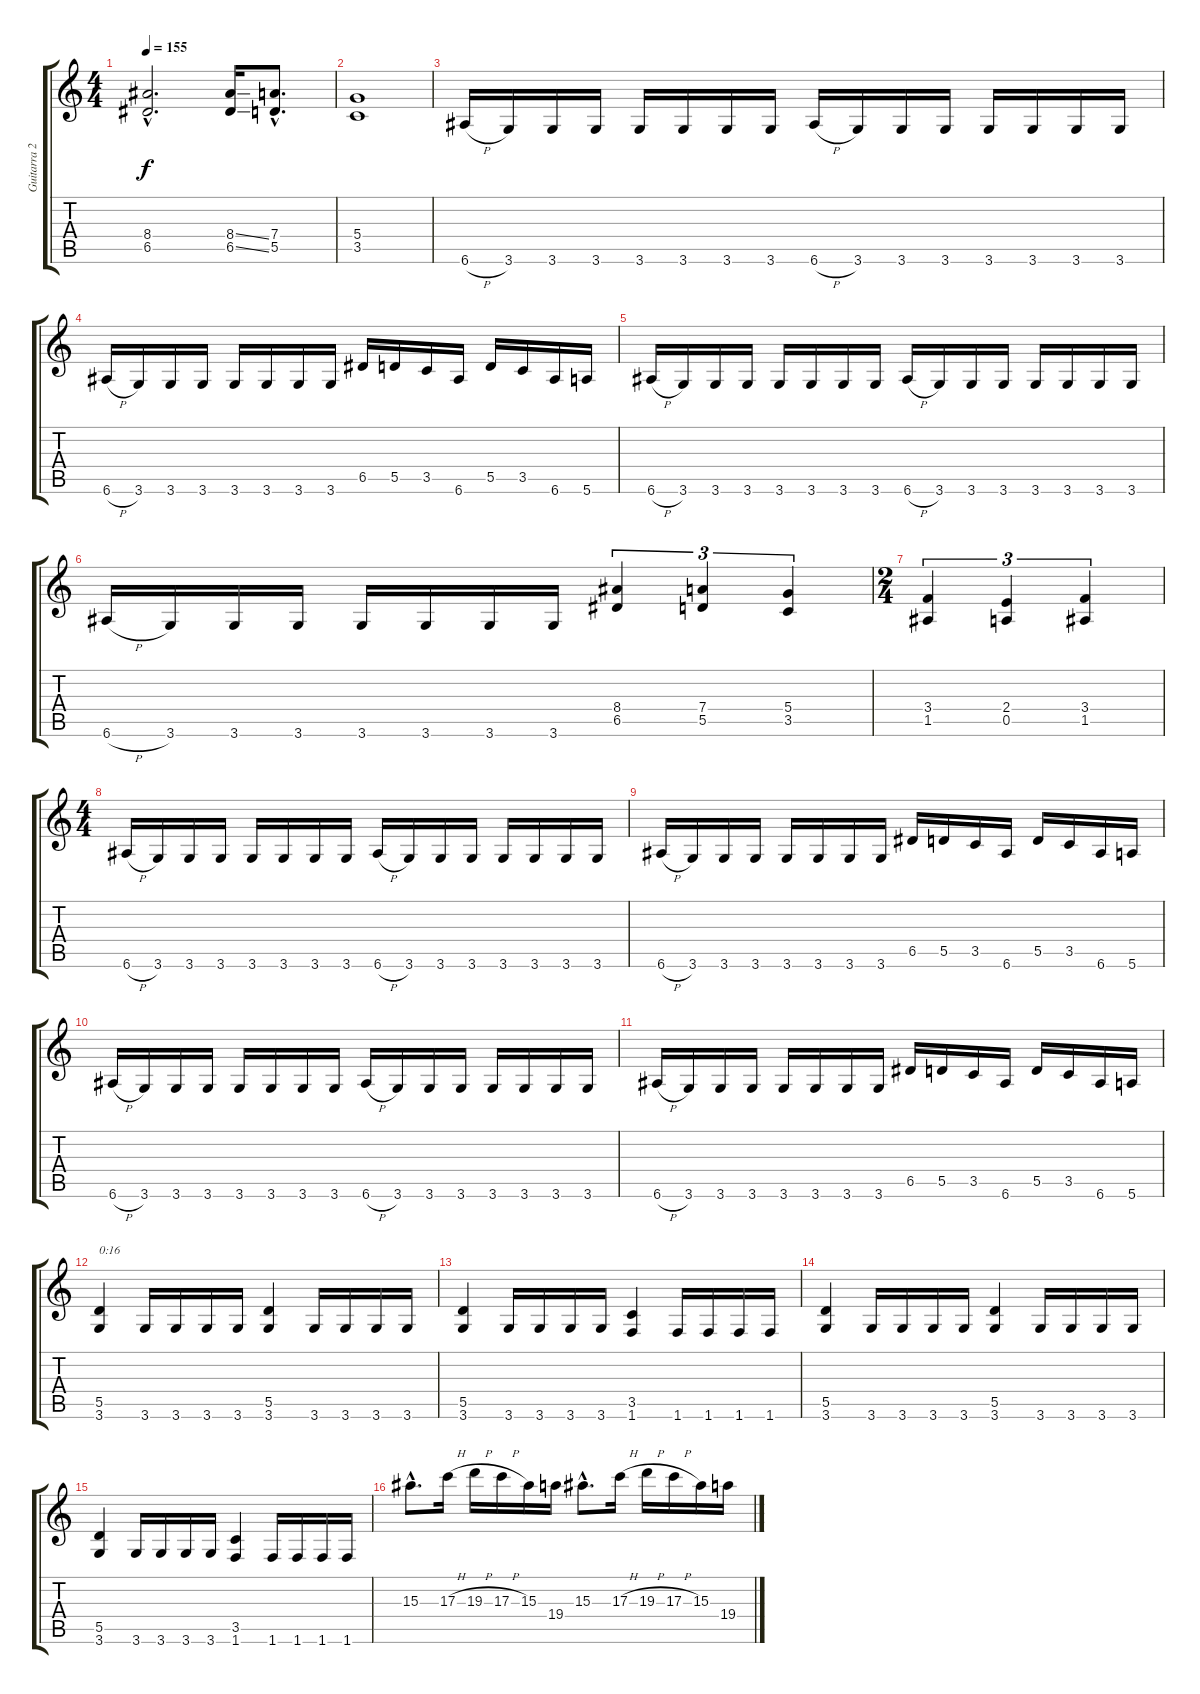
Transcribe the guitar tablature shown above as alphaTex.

\track ("Guitarra 2" "Guitarra 2") {instrument distortionguitar}
\staff {score tabs}
\tuning (E4 B3 G3 D3 A2 E2) {hide}
\ts (4 4)
\tempo 155
\clef g2
\ks c
(8.4{hac} 6.5{hac}).2{d dy f instrument distortionguitar} (8.4{ss} 6.5{ss}).16 (7.4{hac} 5.5{hac}).8{d} |
(5.4 3.5).1 |
6.6{h}.16 3.6.16 3.6.16 3.6.16 3.6.16 3.6.16 3.6.16 3.6.16 6.6{h}.16 3.6.16 3.6.16 3.6.16 3.6.16 3.6.16 3.6.16 3.6.16 |
6.6{h}.16 3.6.16 3.6.16 3.6.16 3.6.16 3.6.16 3.6.16 3.6.16 6.5.16 5.5.16 3.5.16 6.6.16 5.5.16 3.5.16 6.6.16 5.6.16 |
6.6{h}.16 3.6.16 3.6.16 3.6.16 3.6.16 3.6.16 3.6.16 3.6.16 6.6{h}.16 3.6.16 3.6.16 3.6.16 3.6.16 3.6.16 3.6.16 3.6.16 |
6.6{h}.16 3.6.16 3.6.16 3.6.16 3.6.16 3.6.16 3.6.16 3.6.16 (8.4 6.5).4{tu (3 2)} (7.4 5.5).4{tu (3 2)} (5.4 3.5).4{tu (3 2)} |
\ts (2 4)
(3.4 1.5).4{tu (3 2)} (2.4 0.5).4{tu (3 2)} (3.4 1.5).4{tu (3 2)} |
\ts (4 4)
6.6{h}.16 3.6.16 3.6.16 3.6.16 3.6.16 3.6.16 3.6.16 3.6.16 6.6{h}.16 3.6.16 3.6.16 3.6.16 3.6.16 3.6.16 3.6.16 3.6.16 |
6.6{h}.16 3.6.16 3.6.16 3.6.16 3.6.16 3.6.16 3.6.16 3.6.16 6.5.16 5.5.16 3.5.16 6.6.16 5.5.16 3.5.16 6.6.16 5.6.16 |
6.6{h}.16 3.6.16 3.6.16 3.6.16 3.6.16 3.6.16 3.6.16 3.6.16 6.6{h}.16 3.6.16 3.6.16 3.6.16 3.6.16 3.6.16 3.6.16 3.6.16 |
6.6{h}.16 3.6.16 3.6.16 3.6.16 3.6.16 3.6.16 3.6.16 3.6.16 6.5.16 5.5.16 3.5.16 6.6.16 5.5.16 3.5.16 6.6.16 5.6.16 |
(5.5 3.6).4{txt "0:16"} 3.6.16 3.6.16 3.6.16 3.6.16 (5.5 3.6).4 3.6.16 3.6.16 3.6.16 3.6.16 |
(5.5 3.6).4 3.6.16 3.6.16 3.6.16 3.6.16 (3.5 1.6).4 1.6.16 1.6.16 1.6.16 1.6.16 |
(5.5 3.6).4 3.6.16 3.6.16 3.6.16 3.6.16 (5.5 3.6).4 3.6.16 3.6.16 3.6.16 3.6.16 |
(5.5 3.6).4 3.6.16 3.6.16 3.6.16 3.6.16 (3.5 1.6).4 1.6.16 1.6.16 1.6.16 1.6.16 |
15.3{hac}.8{d} 17.3{h}.16 19.3{h}.16 17.3{h}.16 15.3.16 19.4.16 15.3{hac}.8{d} 17.3{h}.16 19.3{h}.16 17.3{h}.16 15.3.16 19.4.16
